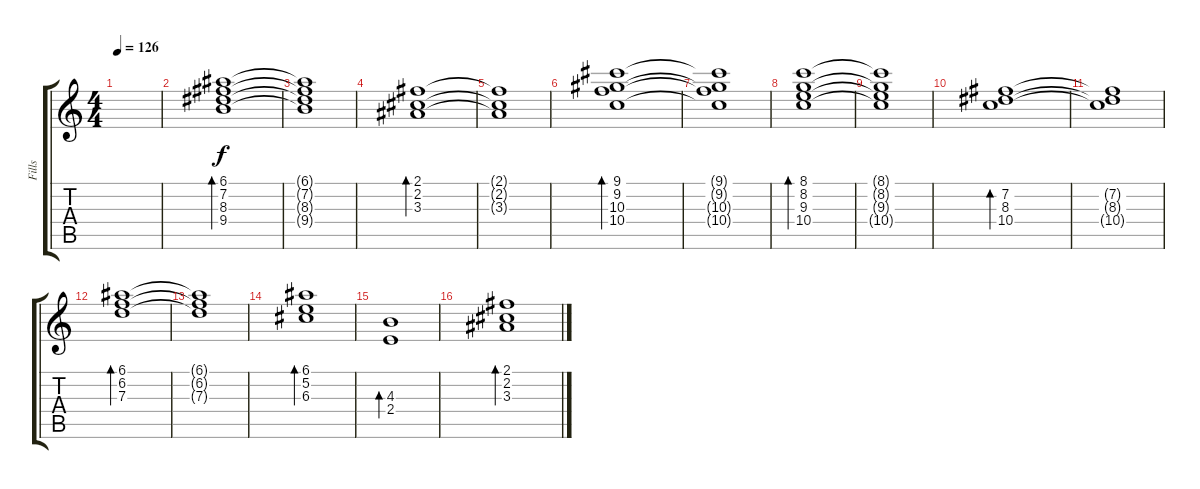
\track ("Fills" "Fills") {instrument electricguitarjazz}
\staff {score tabs}
\tuning (E4 B3 G3 D3 A2 E2) {hide}
\ts (4 4)
\tempo 126
\clef g2
\ks c
|
(6.1 7.2 8.3 9.4).1{bd 60} |
(6.1{t} 7.2{t} 8.3{t} 9.4{t}).1 |
(2.1 2.2 3.3).1{bd 60} |
(2.1{t} 2.2{t} 3.3{t}).1 |
(9.1 9.2 10.3 10.4).1{bd 60} |
(9.1{t} 9.2{t} 10.3{t} 10.4{t}).1 |
(8.1 8.2 9.3 10.4).1{bd 60} |
(8.1{t} 8.2{t} 9.3{t} 10.4{t}).1 |
(7.2 8.3 10.4).1{bd 60} |
(7.2{t} 8.3{t} 10.4{t}).1 |
(6.1 6.2 7.3).1{bd 60} |
(6.1{t} 6.2{t} 7.3{t}).1 |
(6.1 5.2 6.3).1{bd 60} |
(4.3 2.4).1{bd 60} |
(2.1 2.2 3.3).1{bd 60}
